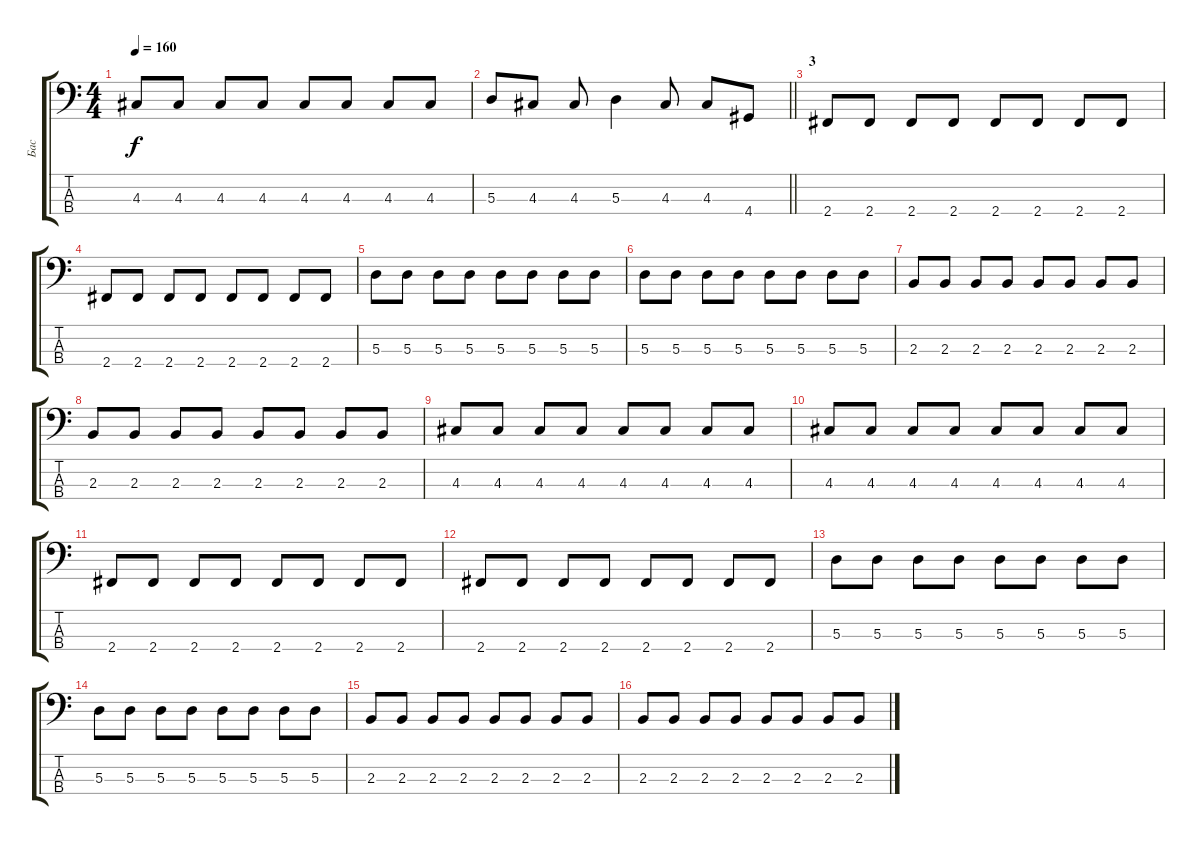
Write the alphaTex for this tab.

\track ("Бас" "Бас") {instrument electricbasspick}
\staff {score tabs}
\tuning (G2 D2 A1 E1) {hide}
\ts (4 4)
\tempo 160
\clef f4
\ks c
4.3.8{dy f} 4.3.8 4.3.8 4.3.8 4.3.8 4.3.8 4.3.8 4.3.8 |
\barLineRight lightlight
5.3.8 4.3.8 4.3.8 5.3.4 4.3.8 4.3.8 4.4.8 |
\section ("" "3")
2.4.8 2.4.8 2.4.8 2.4.8 2.4.8 2.4.8 2.4.8 2.4.8 |
2.4.8 2.4.8 2.4.8 2.4.8 2.4.8 2.4.8 2.4.8 2.4.8 |
5.3.8 5.3.8 5.3.8 5.3.8 5.3.8 5.3.8 5.3.8 5.3.8 |
5.3.8 5.3.8 5.3.8 5.3.8 5.3.8 5.3.8 5.3.8 5.3.8 |
2.3.8 2.3.8 2.3.8 2.3.8 2.3.8 2.3.8 2.3.8 2.3.8 |
2.3.8 2.3.8 2.3.8 2.3.8 2.3.8 2.3.8 2.3.8 2.3.8 |
4.3.8 4.3.8 4.3.8 4.3.8 4.3.8 4.3.8 4.3.8 4.3.8 |
4.3.8 4.3.8 4.3.8 4.3.8 4.3.8 4.3.8 4.3.8 4.3.8 |
2.4.8 2.4.8 2.4.8 2.4.8 2.4.8 2.4.8 2.4.8 2.4.8 |
2.4.8 2.4.8 2.4.8 2.4.8 2.4.8 2.4.8 2.4.8 2.4.8 |
5.3.8 5.3.8 5.3.8 5.3.8 5.3.8 5.3.8 5.3.8 5.3.8 |
5.3.8 5.3.8 5.3.8 5.3.8 5.3.8 5.3.8 5.3.8 5.3.8 |
2.3.8 2.3.8 2.3.8 2.3.8 2.3.8 2.3.8 2.3.8 2.3.8 |
2.3.8 2.3.8 2.3.8 2.3.8 2.3.8 2.3.8 2.3.8 2.3.8
